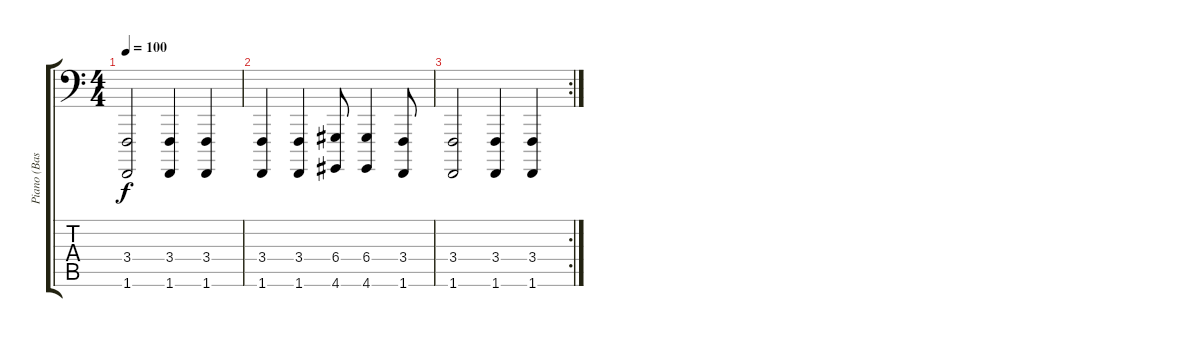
\track ("Piano (Basse)" "Piano (Bas") {instrument acousticgrandpiano}
\staff {score tabs}
\tuning (E2 B1 G1 D1 A0 E0) {hide}
\ts (4 4)
\tempo 100
\clef f4
\ks c
(3.4 1.6).2{dy f} (3.4 1.6).4 (3.4 1.6).4 |
(3.4 1.6).4 (3.4 1.6).4 (6.4 4.6).8 (6.4 4.6).4 (3.4 1.6).8 |
\rc 2
(3.4 1.6).2 (3.4 1.6).4 (3.4 1.6).4
